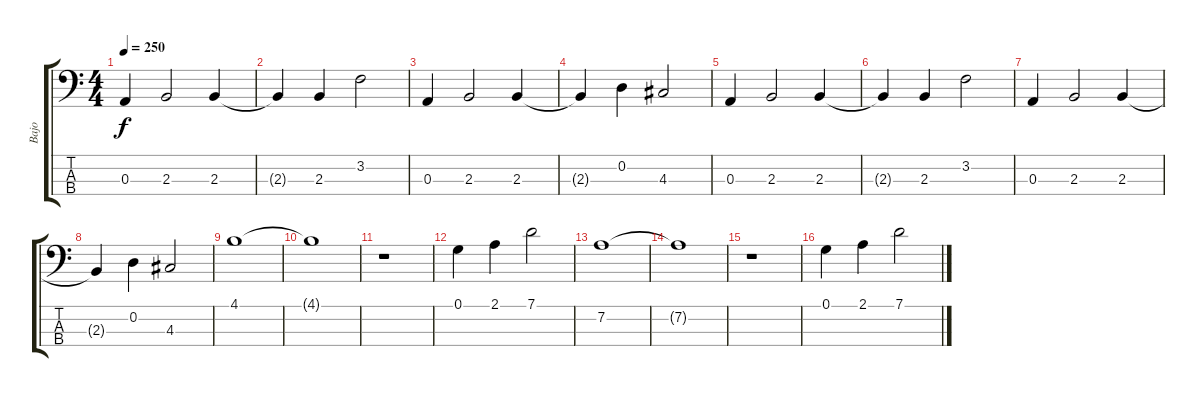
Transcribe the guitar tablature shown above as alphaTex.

\track ("Bajo" "Bajo") {instrument electricbassfinger}
\staff {score tabs}
\tuning (G2 D2 A1 E1) {hide}
\ts (4 4)
\tempo 250
\clef f4
\ks c
0.3.4{dy f} 2.3.2 2.3.4 |
2.3{t}.4 2.3.4 3.2.2 |
0.3.4 2.3.2 2.3.4 |
2.3{t}.4 0.2.4 4.3.2 |
0.3.4 2.3.2 2.3.4 |
2.3{t}.4 2.3.4 3.2.2 |
0.3.4 2.3.2 2.3.4 |
2.3{t}.4 0.2.4 4.3.2 |
4.1.1 |
4.1{t}.1 |
r.1 |
0.1.4 2.1.4 7.1.2 |
7.2.1 |
7.2{t}.1 |
r.1 |
0.1.4 2.1.4 7.1.2
